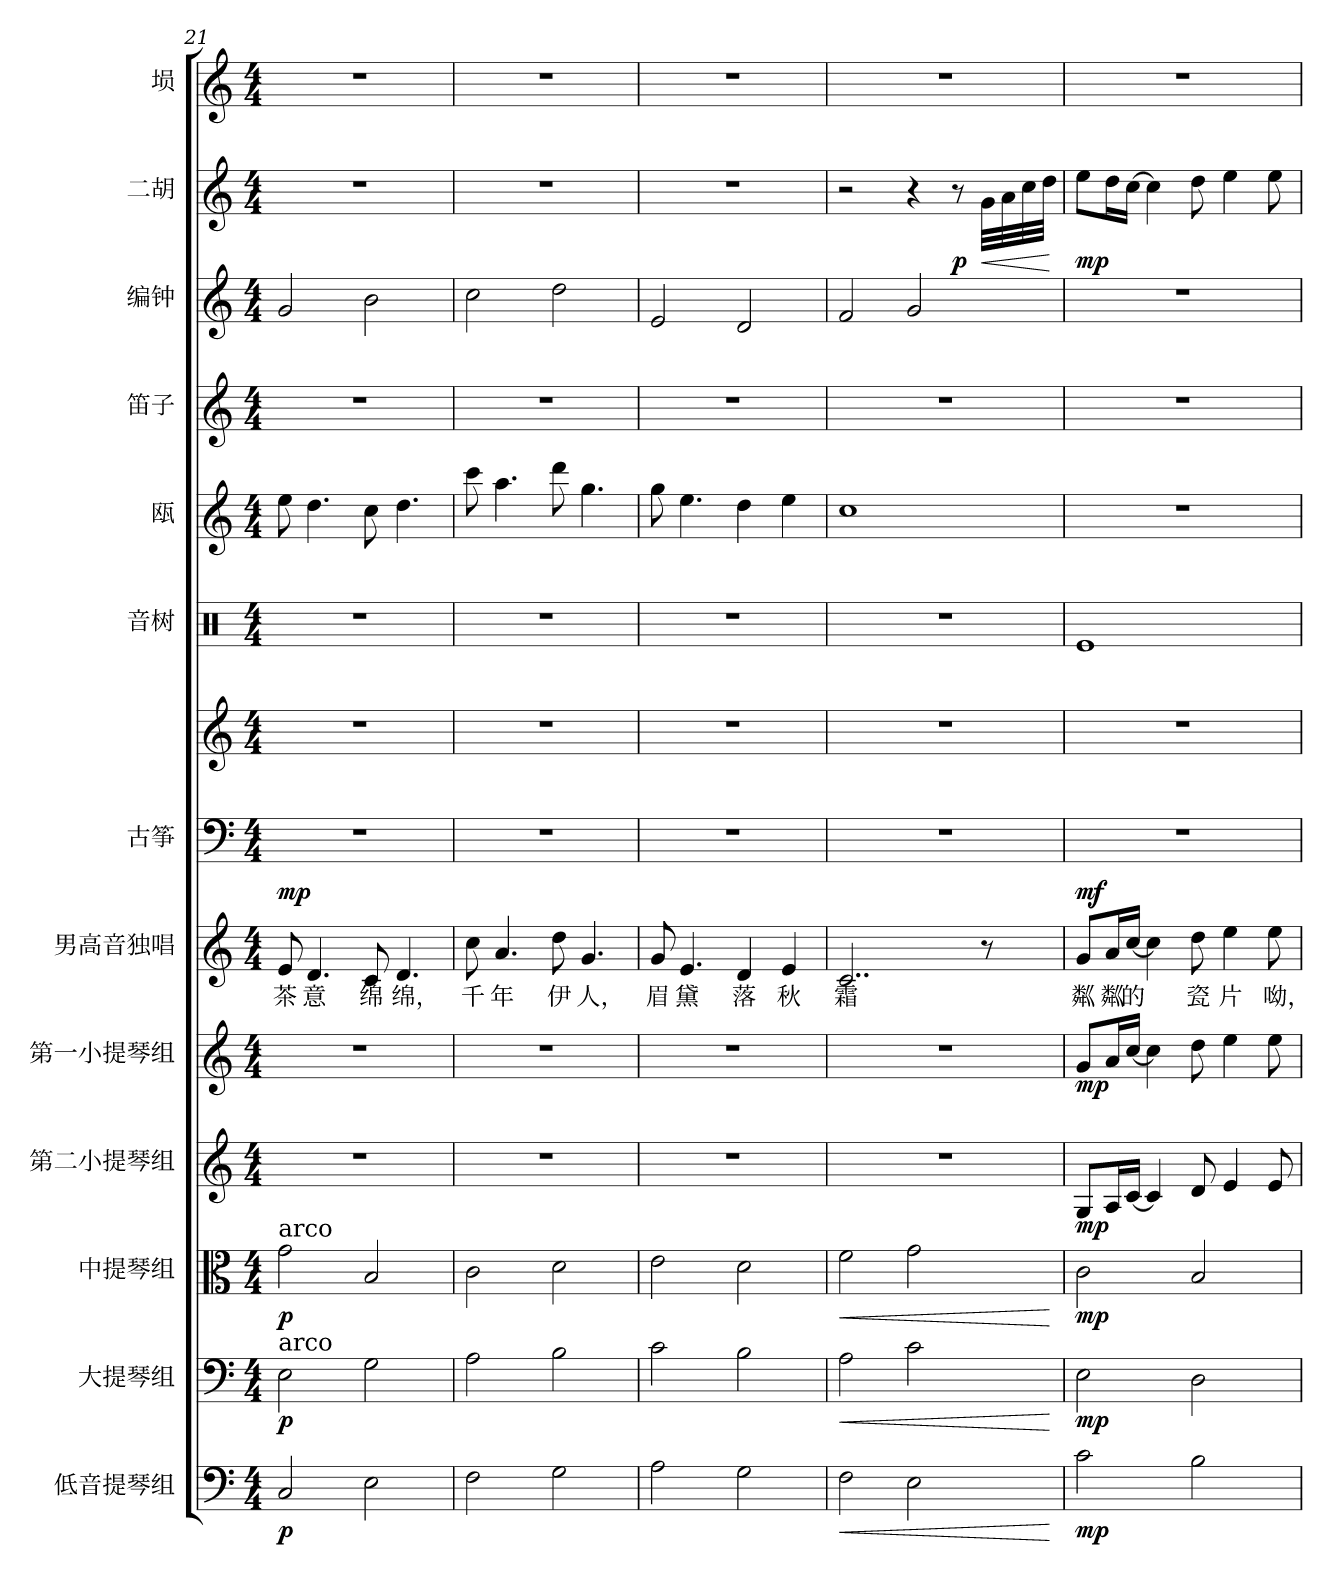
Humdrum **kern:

**kern	**dynam	**kern	**dynam	**kern	**dynam	**kern	**dynam	**kern	**dynam	**kern	**text	**dynam	**kern	**kern	**kern	**kern	**kern	**kern	**kern	**dynam	**kern
*part13	*part13	*part12	*part12	*part11	*part11	*part10	*part10	*part9	*part9	*part8	*part8	*part8	*part7	*part7	*part6	*part5	*part4	*part3	*part2	*part2	*part1
*staff14	*staff14	*staff13	*staff13	*staff12	*staff12	*staff11	*staff11	*staff10	*staff10	*staff9	*staff9	*staff9	*staff8	*staff7	*staff6	*staff5	*staff4	*staff3	*staff2	*staff2	*staff1
*I"低音提琴组	*	*I"大提琴组	*	*I"中提琴组	*	*I"第二小提琴组	*	*I"第一小提琴组	*	*I"男高音独唱	*	*	*I"古筝	*	*I"音树	*I"瓯	*I"笛子	*I"编钟	*I"二胡	*	*I"埙
*clefF4	*	*clefF4	*	*clefC3	*	*clefG2	*	*clefG2	*	*clefG2	*	*	*clefF4	*clefG2	*clefX	*clefG2	*clefG2	*clefG2	*clefG2	*	*clefG2
*ITrd7c12	*	*	*	*	*	*	*	*	*	*	*	*	*	*	*	*	*ITrd-7c-12	*	*	*	*
*k[]	*	*k[]	*	*k[]	*	*k[]	*	*k[]	*	*k[]	*	*	*k[]	*k[]	*k[]	*k[]	*k[]	*k[]	*k[]	*	*k[]
*M4/4	*	*M4/4	*	*M4/4	*	*M4/4	*	*M4/4	*	*M4/4	*	*	*M4/4	*M4/4	*M4/4	*M4/4	*M4/4	*M4/4	*M4/4	*	*M4/4
=21	=21	=21	=21	=21	=21	=21	=21	=21	=21	=21	=21	=21	=21	=21	=21	=21	=21	=21	=21	=21	=21
!	!	!	!	!LO:TX:a:t=arco	!	!	!	!	!	!	!	!	!	!	!	!	!	!	!	!	!
!	!	!LO:TX:a:t=arco	!	!	!	!	!	!	!	!	!	!	!	!	!	!	!	!	!	!	!
!	!LO:DY:b	!	!LO:DY:b	!	!LO:DY:b	!	!	!	!	!	!LO:LY:b	!LO:DY:b	!	!	!	!	!	!	!	!	!
2CC/	p	2E\	p	2g\	p	1r	.	1r	.	8e/	茶	mp	1r	1r	1r	8ee\	1r	2g/	1r	.	1r
!	!	!	!	!	!	!	!	!	!	!	!LO:LY:b	!	!	!	!	!	!	!	!	!	!
.	.	.	.	.	.	.	.	.	.	4.d/	意	.	.	.	.	4.dd\	.	.	.	.	.
!	!	!	!	!	!	!	!	!	!	!	!LO:LY:b	!	!	!	!	!	!	!	!	!	!
2EE\	.	2G\	.	2B/	.	.	.	.	.	8c/	绵	.	.	.	.	8cc\	.	2b\	.	.	.
!	!	!	!	!	!	!	!	!	!	!	!LO:LY:b	!	!	!	!	!	!	!	!	!	!
.	.	.	.	.	.	.	.	.	.	4.d/	绵，	.	.	.	.	4.dd\	.	.	.	.	.
=22	=22	=22	=22	=22	=22	=22	=22	=22	=22	=22	=22	=22	=22	=22	=22	=22	=22	=22	=22	=22	=22
!	!	!	!	!	!	!	!	!	!	!	!LO:LY:b	!	!	!	!	!	!	!	!	!	!
2FF\	.	2A\	.	2c\	.	1r	.	1r	.	8cc\	千	.	1r	1r	1r	8ccc\	1r	2cc\	1r	.	1r
!	!	!	!	!	!	!	!	!	!	!	!LO:LY:b	!	!	!	!	!	!	!	!	!	!
.	.	.	.	.	.	.	.	.	.	4.a/	年	.	.	.	.	4.aa\	.	.	.	.	.
!	!	!	!	!	!	!	!	!	!	!	!LO:LY:b	!	!	!	!	!	!	!	!	!	!
2GG\	.	2B\	.	2d\	.	.	.	.	.	8dd\	伊	.	.	.	.	8ddd\	.	2dd\	.	.	.
!	!	!	!	!	!	!	!	!	!	!	!LO:LY:b	!	!	!	!	!	!	!	!	!	!
.	.	.	.	.	.	.	.	.	.	4.g/	人，	.	.	.	.	4.gg\	.	.	.	.	.
!!LO:PB:g=z
=23	=23	=23	=23	=23	=23	=23	=23	=23	=23	=23	=23	=23	=23	=23	=23	=23	=23	=23	=23	=23	=23
!	!	!	!	!	!	!	!	!	!	!	!LO:LY:b	!	!	!	!	!	!	!	!	!	!
2AA\	.	2c\	.	2e\	.	1r	.	1r	.	8g/	眉	.	1r	1r	1r	8gg\	1r	2e/	1r	.	1r
!	!	!	!	!	!	!	!	!	!	!	!LO:LY:b	!	!	!	!	!	!	!	!	!	!
.	.	.	.	.	.	.	.	.	.	4.e/	黛	.	.	.	.	4.ee\	.	.	.	.	.
!	!	!	!	!	!	!	!	!	!	!	!LO:LY:b	!	!	!	!	!	!	!	!	!	!
2GG\	.	2B\	.	2d\	.	.	.	.	.	4d/	落	.	.	.	.	4dd\	.	2d/	.	.	.
!	!	!	!	!	!	!	!	!	!	!	!LO:LY:b	!	!	!	!	!	!	!	!	!	!
.	.	.	.	.	.	.	.	.	.	4e/	秋	.	.	.	.	4ee\	.	.	.	.	.
=24	=24	=24	=24	=24	=24	=24	=24	=24	=24	=24	=24	=24	=24	=24	=24	=24	=24	=24	=24	=24	=24
!	!LO:HP:b	!	!LO:HP:b	!	!LO:HP:b	!	!	!	!	!	!LO:LY:b	!	!	!	!	!	!	!	!	!	!
2FF\	<	2A\	<	2f\	<	1r	.	1r	.	2..c/	霜	.	1r	1r	1r	1cc	1r	2f/	2r	.	1r
2EE\	.	2c\	.	2g\	.	.	.	.	.	.	.	.	.	.	.	.	.	2g/	4r	.	.
!	!	!	!	!	!	!	!	!	!	!	!	!	!	!	!	!	!	!	!	!LO:DY:b	!
.	.	.	.	.	.	.	.	.	.	.	.	.	.	.	.	.	.	.	8r	p	.
!	!	!	!	!	!	!	!	!	!	!	!	!	!	!	!	!	!	!	!	!LO:HP:b	!
.	.	.	.	.	.	.	.	.	.	8r	.	.	.	.	.	.	.	.	32g\LLL	<	.
.	.	.	.	.	.	.	.	.	.	.	.	.	.	.	.	.	.	.	32a\	.	.
.	.	.	.	.	.	.	.	.	.	.	.	.	.	.	.	.	.	.	32cc\	.	.
.	.	.	.	.	.	.	.	.	.	.	.	.	.	.	.	.	.	.	32dd\JJJ	.	.
.	[	.	[	.	[	.	.	.	.	.	.	.	.	.	.	.	.	.	.	[	.
=25	=25	=25	=25	=25	=25	=25	=25	=25	=25	=25	=25	=25	=25	=25	=25	=25	=25	=25	=25	=25	=25
!	!LO:DY:b	!	!LO:DY:b	!	!LO:DY:b	!	!LO:DY:b	!	!LO:DY:b	!	!LO:LY:b	!LO:DY:b	!	!	!	!	!	!	!	!LO:DY:b	!
2C\	mp	2E\	mp	2c\	mp	8G/L	mp	8g/L	mp	8g/L	粼	mf	1r	1r	1Re	1r	1r	1r	8ee\L	mp	1r
!	!	!	!	!	!	!	!	!	!	!	!LO:LY:b	!	!	!	!	!	!	!	!	!	!
.	.	.	.	.	.	16A/L	.	16a/L	.	16a/L	粼	.	.	.	.	.	.	.	16dd\L	.	.
!	!	!	!	!	!	!	!	!	!	!	!LO:LY:b	!	!	!	!	!	!	!	!	!	!
.	.	.	.	.	.	[16c/JJ	.	[16cc/JJ	.	[16cc/JJ	的	.	.	.	.	.	.	.	[16cc\JJ	.	.
.	.	.	.	.	.	4c/]	.	4cc\]	.	4cc\]	.	.	.	.	.	.	.	.	4cc\]	.	.
!	!	!	!	!	!	!	!	!	!	!	!LO:LY:b	!	!	!	!	!	!	!	!	!	!
2BB\	.	2D\	.	2B/	.	8d/	.	8dd\	.	8dd\	瓷	.	.	.	.	.	.	.	8dd\	.	.
!	!	!	!	!	!	!	!	!	!	!	!LO:LY:b	!	!	!	!	!	!	!	!	!	!
.	.	.	.	.	.	4e/	.	4ee\	.	4ee\	片	.	.	.	.	.	.	.	4ee\	.	.
!	!	!	!	!	!	!	!	!	!	!	!LO:LY:b	!	!	!	!	!	!	!	!	!	!
.	.	.	.	.	.	8e/	.	8ee\	.	8ee\	呦，	.	.	.	.	.	.	.	8ee\	.	.
=	=	=	=	=	=	=	=	=	=	=	=	=	=	=	=	=	=	=	=	=	=
*-	*-	*-	*-	*-	*-	*-	*-	*-	*-	*-	*-	*-	*-	*-	*-	*-	*-	*-	*-	*-	*-
